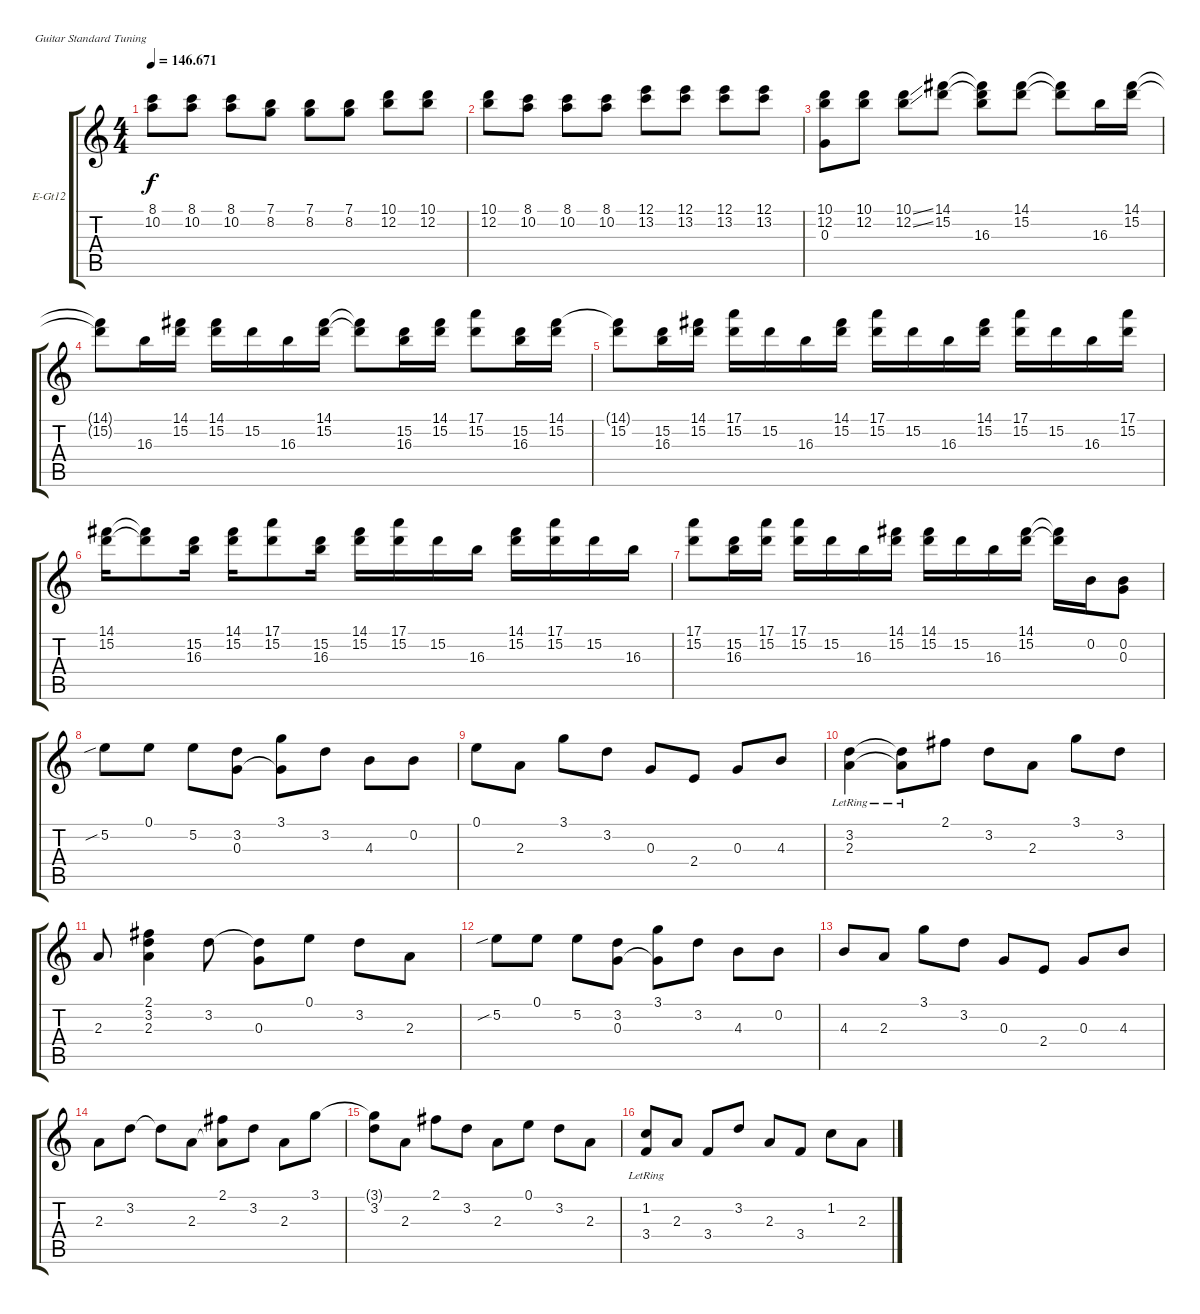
\bracketExtendMode groupsimilarinstruments
\firstSystemTrackNameOrientation horizontal
\otherSystemsTrackNameOrientation horizontal
\track ("12 St. Electric Guitar" "E-Gt12") {instrument distortionguitar}
\staff {score tabs}
\tuning (E4 B3 G3 D3 A2 E2)
\ts (4 4)
\tempo
146.671
\accidentals auto
\clef g2
\ottava regular
\simile none
\ks c
(8.1 10.2).8{dy f} (8.1 10.2).8 (8.1 10.2).8 (7.1 8.2).8 (7.1 8.2).8 (7.1 8.2).8 (10.1 12.2).8 (10.1 12.2).8 |
(10.1 12.2).8 (8.1 10.2).8 (8.1 10.2).8 (8.1 10.2).8 (12.1 13.2).8 (12.1 13.2).8 (12.1 13.2).8 (12.1 13.2).8 |
(10.1 12.2 0.3).8 (10.1 12.2).8 (10.1{ss} 12.2{ss}).8 (14.1 15.2).8 (14.1{t} 15.2{t} 16.3).8 (14.1 15.2).8 (14.1{t} 15.2{t}).8 16.3.16 (14.1 15.2).16 |
(14.1{t} 15.2{t}).8 16.3.16 (14.1 15.2).16 (14.1 15.2).16 15.2.16 16.3.16 (14.1 15.2).16 (14.1{t} 15.2{t}).8 (15.2 16.3).16 (14.1 15.2).16 (17.1 15.2).8 (15.2 16.3).16 (14.1 15.2).16 |
(14.1{t} 15.2).8 (15.2 16.3).16 (14.1 15.2).16 (17.1 15.2).16 15.2.16 16.3.16 (14.1 15.2).16 (17.1 15.2).16 15.2.16 16.3.16 (14.1 15.2).16 (17.1 15.2).16 15.2.16 16.3.16 (17.1 15.2).16 |
(14.1 15.2).16 (14.1{t} 15.2{t}).8 (15.2 16.3).16 (14.1 15.2).16 (17.1 15.2).8 (15.2 16.3).16 (14.1 15.2).16 (17.1 15.2).16 15.2.16 16.3.16 (14.1 15.2).16 (17.1 15.2).16 15.2.16 16.3.16 |
(17.1 15.2).8 (15.2 16.3).16 (17.1 15.2).16 (17.1 15.2).16 15.2.16 16.3.16 (14.1 15.2).16 (14.1 15.2).16 15.2.16 16.3.16 (14.1 15.2).16 (14.1{t} 15.2{t}).16 0.2.16 (0.2 0.3).8 |
5.2{sib}.8 0.1.8 5.2.8 (0.3 3.2).8 (0.3{t} 3.1).8 3.2.8 4.3.8 0.2.8 |
0.1.8 2.3.8 3.1.8 3.2.8 0.3.8 2.4.8 0.3.8 4.3.8 |
(3.2{lr} 2.3{lr}).4 (3.2{lr t} 2.3{lr t}).8 2.1.8 3.2.8 2.3.8 3.1.8 3.2.8 |
2.3.8 (2.1 3.2 2.3).4 3.2.8 (3.2{t} 0.3).8 0.1.8 3.2.8 2.3.8 |
5.2{sib}.8 0.1.8 5.2.8 (0.3 3.2).8 (0.3{t} 3.1).8 3.2.8 4.3.8 0.2.8 |
4.3.8 2.3.8 3.1.8 3.2.8 0.3.8 2.4.8 0.3.8 4.3.8 |
2.3.8 3.2.8 3.2{t}.8 2.3.8 (2.1 2.3{t}).8 3.2.8 2.3.8 3.1.8 |
(3.1{t} 3.2).8 2.3.8 2.1.8 3.2.8 2.3.8 0.1.8 3.2.8 2.3.8 |
(1.2{lr} 3.4{lr}).8 2.3.8 3.4.8 3.2.8 2.3.8 3.4.8 1.2.8 2.3.8
